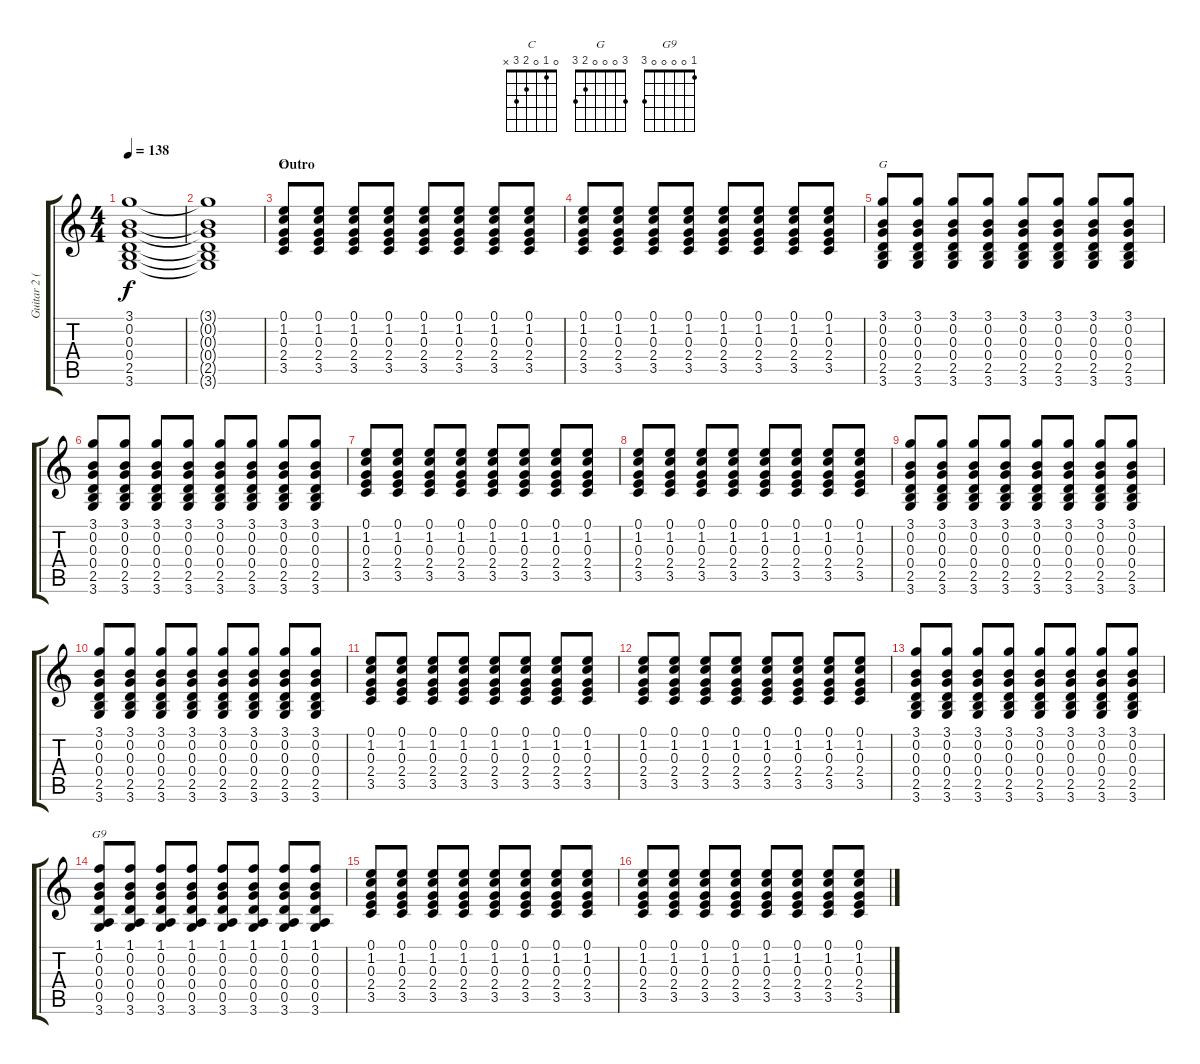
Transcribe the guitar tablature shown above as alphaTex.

\track ("Guitar 2 (Acoustic)" "Guitar 2 (") {instrument acousticguitarnylon}
\staff {score tabs}
\tuning (E4 B3 G3 D3 A2 E2) {hide}
\chord ("C" 0 1 0 2 3 x)
\chord ("G" 3 0 0 0 2 3)
\chord ("G9" 1 0 0 0 0 3)
\ts (4 4)
\tempo 138
\clef g2
\ks c
(3.1{t} 0.2{t} 0.3{t} 0.4{t} 2.5{t} 3.6{t}).1{dy f} |
(3.1{t} 0.2{t} 0.3{t} 0.4{t} 2.5{t} 3.6{t}).1 |
\section ("" "Outro")
(0.1 1.2 0.3 2.4 3.5).8{ch "C"} (0.1 1.2 0.3 2.4 3.5).8 (0.1 1.2 0.3 2.4 3.5).8 (0.1 1.2 0.3 2.4 3.5).8 (0.1 1.2 0.3 2.4 3.5).8 (0.1 1.2 0.3 2.4 3.5).8 (0.1 1.2 0.3 2.4 3.5).8 (0.1 1.2 0.3 2.4 3.5).8 |
(0.1 1.2 0.3 2.4 3.5).8 (0.1 1.2 0.3 2.4 3.5).8 (0.1 1.2 0.3 2.4 3.5).8 (0.1 1.2 0.3 2.4 3.5).8 (0.1 1.2 0.3 2.4 3.5).8 (0.1 1.2 0.3 2.4 3.5).8 (0.1 1.2 0.3 2.4 3.5).8 (0.1 1.2 0.3 2.4 3.5).8 |
(3.1 0.2 0.3 0.4 2.5 3.6).8{ch "G"} (3.1 0.2 0.3 0.4 2.5 3.6).8 (3.1 0.2 0.3 0.4 2.5 3.6).8 (3.1 0.2 0.3 0.4 2.5 3.6).8 (3.1 0.2 0.3 0.4 2.5 3.6).8 (3.1 0.2 0.3 0.4 2.5 3.6).8 (3.1 0.2 0.3 0.4 2.5 3.6).8 (3.1 0.2 0.3 0.4 2.5 3.6).8 |
(3.1 0.2 0.3 0.4 2.5 3.6).8 (3.1 0.2 0.3 0.4 2.5 3.6).8 (3.1 0.2 0.3 0.4 2.5 3.6).8 (3.1 0.2 0.3 0.4 2.5 3.6).8 (3.1 0.2 0.3 0.4 2.5 3.6).8 (3.1 0.2 0.3 0.4 2.5 3.6).8 (3.1 0.2 0.3 0.4 2.5 3.6).8 (3.1 0.2 0.3 0.4 2.5 3.6).8 |
(0.1 1.2 0.3 2.4 3.5).8 (0.1 1.2 0.3 2.4 3.5).8 (0.1 1.2 0.3 2.4 3.5).8 (0.1 1.2 0.3 2.4 3.5).8 (0.1 1.2 0.3 2.4 3.5).8 (0.1 1.2 0.3 2.4 3.5).8 (0.1 1.2 0.3 2.4 3.5).8 (0.1 1.2 0.3 2.4 3.5).8 |
(0.1 1.2 0.3 2.4 3.5).8 (0.1 1.2 0.3 2.4 3.5).8 (0.1 1.2 0.3 2.4 3.5).8 (0.1 1.2 0.3 2.4 3.5).8 (0.1 1.2 0.3 2.4 3.5).8 (0.1 1.2 0.3 2.4 3.5).8 (0.1 1.2 0.3 2.4 3.5).8 (0.1 1.2 0.3 2.4 3.5).8 |
(3.1 0.2 0.3 0.4 2.5 3.6).8 (3.1 0.2 0.3 0.4 2.5 3.6).8 (3.1 0.2 0.3 0.4 2.5 3.6).8 (3.1 0.2 0.3 0.4 2.5 3.6).8 (3.1 0.2 0.3 0.4 2.5 3.6).8 (3.1 0.2 0.3 0.4 2.5 3.6).8 (3.1 0.2 0.3 0.4 2.5 3.6).8 (3.1 0.2 0.3 0.4 2.5 3.6).8 |
(3.1 0.2 0.3 0.4 2.5 3.6).8 (3.1 0.2 0.3 0.4 2.5 3.6).8 (3.1 0.2 0.3 0.4 2.5 3.6).8 (3.1 0.2 0.3 0.4 2.5 3.6).8 (3.1 0.2 0.3 0.4 2.5 3.6).8 (3.1 0.2 0.3 0.4 2.5 3.6).8 (3.1 0.2 0.3 0.4 2.5 3.6).8 (3.1 0.2 0.3 0.4 2.5 3.6).8 |
(0.1 1.2 0.3 2.4 3.5).8 (0.1 1.2 0.3 2.4 3.5).8 (0.1 1.2 0.3 2.4 3.5).8 (0.1 1.2 0.3 2.4 3.5).8 (0.1 1.2 0.3 2.4 3.5).8 (0.1 1.2 0.3 2.4 3.5).8 (0.1 1.2 0.3 2.4 3.5).8 (0.1 1.2 0.3 2.4 3.5).8 |
(0.1 1.2 0.3 2.4 3.5).8 (0.1 1.2 0.3 2.4 3.5).8 (0.1 1.2 0.3 2.4 3.5).8 (0.1 1.2 0.3 2.4 3.5).8 (0.1 1.2 0.3 2.4 3.5).8 (0.1 1.2 0.3 2.4 3.5).8 (0.1 1.2 0.3 2.4 3.5).8 (0.1 1.2 0.3 2.4 3.5).8 |
(3.1 0.2 0.3 0.4 2.5 3.6).8 (3.1 0.2 0.3 0.4 2.5 3.6).8 (3.1 0.2 0.3 0.4 2.5 3.6).8 (3.1 0.2 0.3 0.4 2.5 3.6).8 (3.1 0.2 0.3 0.4 2.5 3.6).8 (3.1 0.2 0.3 0.4 2.5 3.6).8 (3.1 0.2 0.3 0.4 2.5 3.6).8 (3.1 0.2 0.3 0.4 2.5 3.6).8 |
(1.1 0.2 0.3 0.4 0.5 3.6).8{ch "G9"} (1.1 0.2 0.3 0.4 0.5 3.6).8 (1.1 0.2 0.3 0.4 0.5 3.6).8 (1.1 0.2 0.3 0.4 0.5 3.6).8 (1.1 0.2 0.3 0.4 0.5 3.6).8 (1.1 0.2 0.3 0.4 0.5 3.6).8 (1.1 0.2 0.3 0.4 0.5 3.6).8 (1.1 0.2 0.3 0.4 0.5 3.6).8 |
(0.1 1.2 0.3 2.4 3.5).8 (0.1 1.2 0.3 2.4 3.5).8 (0.1 1.2 0.3 2.4 3.5).8 (0.1 1.2 0.3 2.4 3.5).8 (0.1 1.2 0.3 2.4 3.5).8 (0.1 1.2 0.3 2.4 3.5).8 (0.1 1.2 0.3 2.4 3.5).8 (0.1 1.2 0.3 2.4 3.5).8 |
(0.1 1.2 0.3 2.4 3.5).8 (0.1 1.2 0.3 2.4 3.5).8 (0.1 1.2 0.3 2.4 3.5).8 (0.1 1.2 0.3 2.4 3.5).8 (0.1 1.2 0.3 2.4 3.5).8 (0.1 1.2 0.3 2.4 3.5).8 (0.1 1.2 0.3 2.4 3.5).8 (0.1 1.2 0.3 2.4 3.5).8
